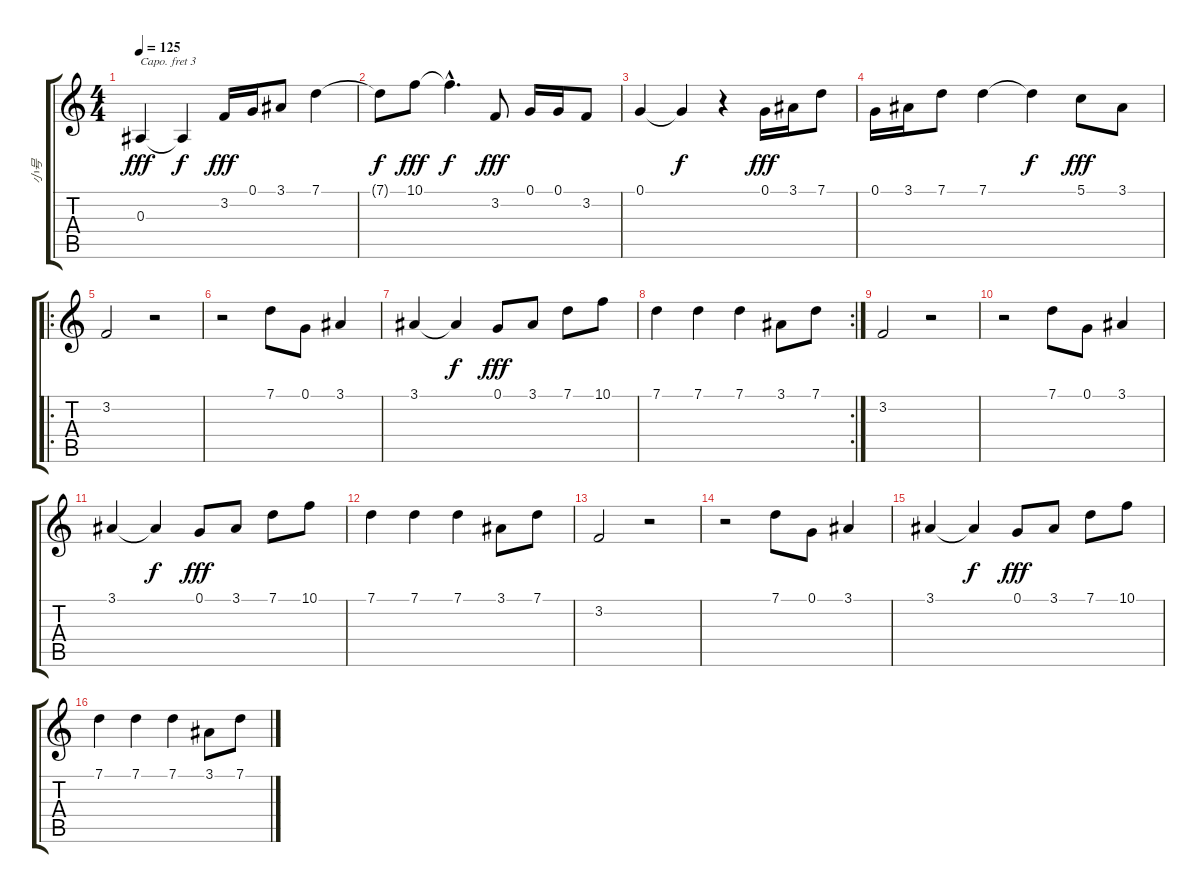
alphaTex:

\track ("小号" "小号") {instrument trombone}
\staff {score tabs}
\capo 3
\tuning (E4 B3 G3 D3 A2 E2) {hide}
\ts (4 4)
\tempo 125
\clef g2
\ks c
0.3.4{dy fff} 0.3{t}.4{dy f} 3.2.16{dy fff} 0.1.16 3.1.8 7.1.4 |
7.1{t}.8{dy f} 10.1.8{dy fff} 10.1{hac t}.4{d dy f} 3.2.8{dy fff} 0.1.16 0.1.16 3.2.8 |
0.1.4 0.1{t}.4{dy f} r.4 0.1.16{dy fff} 3.1.16 7.1.8 |
0.1.16 3.1.16 7.1.8 7.1.4 7.1{t}.4{dy f} 5.1.8{dy fff} 3.1.8 |
\ro
3.2.2 r.2 |
r.2 7.1.8 0.1.8 3.1.4 |
3.1.4 3.1{t}.4{dy f} 0.1.8{dy fff} 3.1.8 7.1.8 10.1.8 |
\rc 2
7.1.4 7.1.4 7.1.4 3.1.8 7.1.8 |
3.2.2{volume 11} r.2 |
r.2 7.1.8 0.1.8 3.1.4 |
3.1.4 3.1{t}.4{dy f} 0.1.8{dy fff} 3.1.8 7.1.8 10.1.8 |
7.1.4 7.1.4 7.1.4 3.1.8 7.1.8 |
3.2.2{volume 9} r.2 |
r.2 7.1.8 0.1.8 3.1.4 |
3.1.4 3.1{t}.4{dy f} 0.1.8{dy fff} 3.1.8 7.1.8 10.1.8 |
7.1.4 7.1.4 7.1.4 3.1.8 7.1.8
